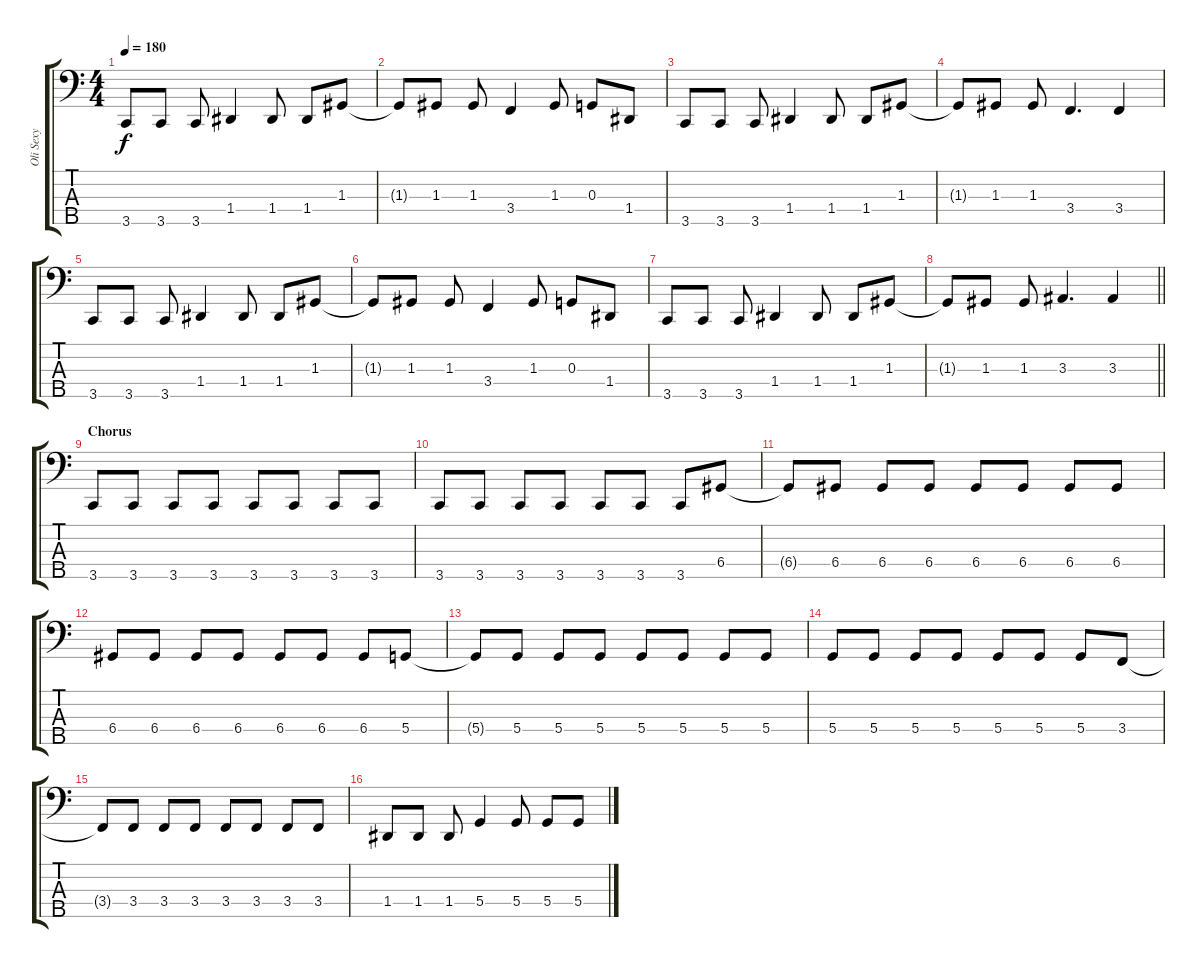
\track ("Oli Sexy" "Oli Sexy") {instrument electricbasspick}
\staff {score tabs}
\tuning (F2 C2 G1 D1 A0) {hide}
\ts (4 4)
\tempo 180
\clef f4
\ks c
3.5.8{dy f} 3.5.8 3.5.8 1.4.4 1.4.8 1.4.8 1.3.8 |
1.3{t}.8 1.3.8 1.3.8 3.4.4 1.3.8 0.3.8 1.4.8 |
3.5.8 3.5.8 3.5.8 1.4.4 1.4.8 1.4.8 1.3.8 |
1.3{t}.8 1.3.8 1.3.8 3.4.4{d} 3.4.4 |
3.5.8 3.5.8 3.5.8 1.4.4 1.4.8 1.4.8 1.3.8 |
1.3{t}.8 1.3.8 1.3.8 3.4.4 1.3.8 0.3.8 1.4.8 |
3.5.8 3.5.8 3.5.8 1.4.4 1.4.8 1.4.8 1.3.8 |
\barLineRight lightlight
1.3{t}.8 1.3.8 1.3.8 3.3.4{d} 3.3.4 |
\section ("" "Chorus")
3.5.8 3.5.8 3.5.8 3.5.8 3.5.8 3.5.8 3.5.8 3.5.8 |
3.5.8 3.5.8 3.5.8 3.5.8 3.5.8 3.5.8 3.5.8 6.4.8 |
6.4{t}.8 6.4.8 6.4.8 6.4.8 6.4.8 6.4.8 6.4.8 6.4.8 |
6.4.8 6.4.8 6.4.8 6.4.8 6.4.8 6.4.8 6.4.8 5.4.8 |
5.4{t}.8 5.4.8 5.4.8 5.4.8 5.4.8 5.4.8 5.4.8 5.4.8 |
5.4.8 5.4.8 5.4.8 5.4.8 5.4.8 5.4.8 5.4.8 3.4.8 |
3.4{t}.8 3.4.8 3.4.8 3.4.8 3.4.8 3.4.8 3.4.8 3.4.8 |
1.4.8 1.4.8 1.4.8 5.4.4 5.4.8 5.4.8 5.4.8
